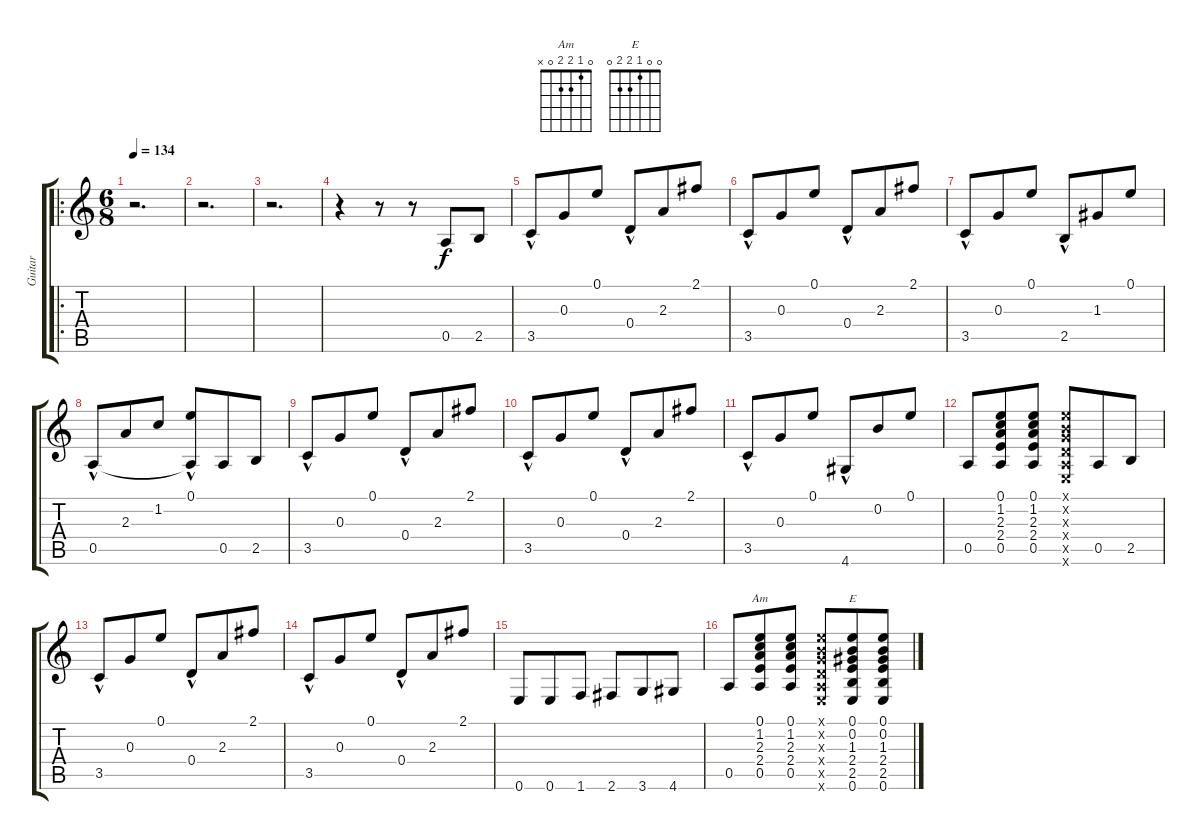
\track ("Guitar" "Guitar") {instrument acousticguitarnylon}
\staff {score tabs}
\tuning (E4 B3 G3 D3 A2 E2) {hide}
\chord ("Am" 0 1 2 2 0 x)
\chord ("E" 0 0 1 2 2 0)
\ro
\ts (6 8)
\tempo 134
\clef g2
\ks c
r.2{d dy f instrument acousticguitarnylon} |
r.2{d} |
r.2{d} |
r.4 r.8 r.8 0.5.8 2.5.8 |
3.5{hac}.8 0.3.8 0.1.8 0.4{hac}.8 2.3.8 2.1.8 |
3.5{hac}.8 0.3.8 0.1.8 0.4{hac}.8 2.3.8 2.1.8 |
3.5{hac}.8 0.3.8 0.1.8 2.5{hac}.8 1.3.8 0.1.8 |
0.5{hac}.8 2.3.8 1.2.8 (0.1{hac} 0.5{t}).8 0.5.8 2.5.8 |
3.5{hac}.8 0.3.8 0.1.8 0.4{hac}.8 2.3.8 2.1.8 |
3.5{hac}.8 0.3.8 0.1.8 0.4{hac}.8 2.3.8 2.1.8 |
3.5{hac}.8 0.3.8 0.1.8 4.6{hac}.8 0.2.8 0.1.8 |
0.5.8 (0.1 1.2 2.3 2.4 0.5).8 (0.1 1.2 2.3 2.4 0.5).8 (0.1{x} 0.2{x} 0.3{x} 0.4{x} 0.5{x} 0.6{x}).8 0.5.8 2.5.8 |
3.5{hac}.8 0.3.8 0.1.8 0.4{hac}.8 2.3.8 2.1.8 |
3.5{hac}.8 0.3.8 0.1.8 0.4{hac}.8 2.3.8 2.1.8 |
0.6.8 0.6.8 1.6.8 2.6.8 3.6.8 4.6.8 |
0.5.8 (0.1 1.2 2.3 2.4 0.5).8{ch "Am"} (0.1 1.2 2.3 2.4 0.5).8 (0.1{x} 0.2{x} 0.3{x} 0.4{x} 0.5{x} 0.6{x}).8 (0.1 0.2 1.3 2.4 2.5 0.6).8{ch "E"} (0.1 0.2 1.3 2.4 2.5 0.6).8
